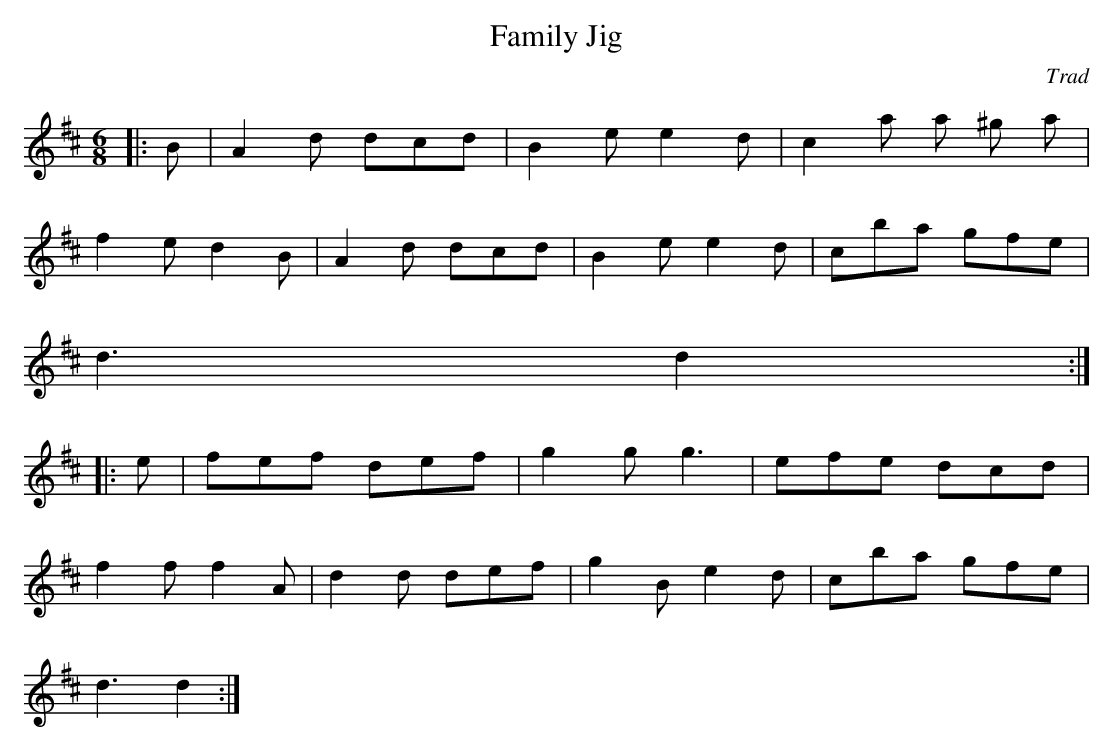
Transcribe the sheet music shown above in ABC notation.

X:1
T:Family Jig
C:Trad
M:6/8
L:1/8
K:D
|:B|A2d dcd|B2e e2d|c2a a ^g a|
f2e d2B|A2d dcd|B2e e2d|cba gfe|
d3d2:|
|:e|fef def|g2g g3|efe dcd|
f2f f2A|d2d def|g2B e2d|cba gfe|
d3d2:|
